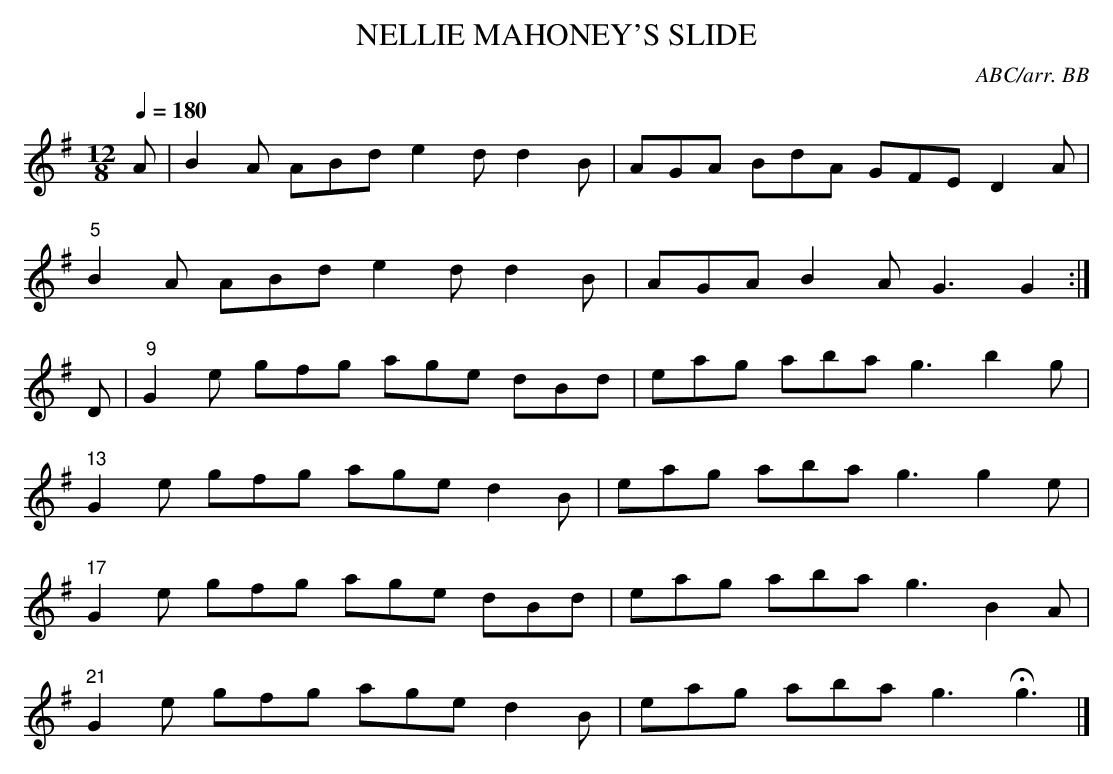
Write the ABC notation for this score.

X:1
T:NELLIE MAHONEY'S SLIDE
C:ABC/arr. BB
Q:1/4=180
L:1/8
M:12/8
K:G
A|B2A ABd e2d d2B|AGA BdA GFE D2A|
"5"B2A ABd e2d d2B|AGA B2A G3 G2:|
D|"9"G2e gfg age dBd|eag aba g3 b2g|
"13"G2e gfg age d2B|eag aba g3 g2e|
"17"G2e gfg age dBd|eag aba g3 B2A|
"21"G2e gfg age d2B|eag aba g3 Hg3|]
